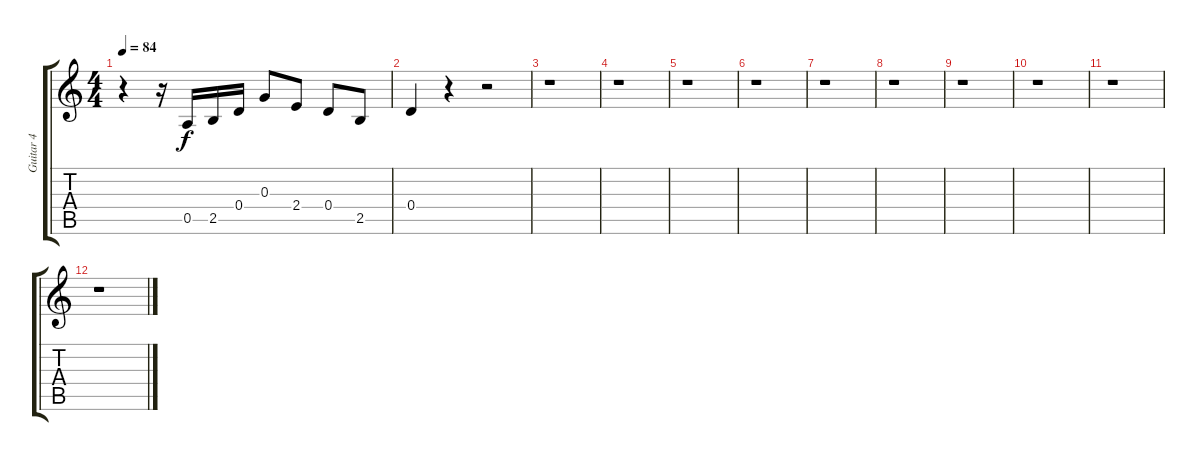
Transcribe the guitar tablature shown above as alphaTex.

\track ("Guitar 4" "Guitar 4") {instrument acousticguitarsteel}
\staff {score tabs}
\tuning (E4 B3 G3 D3 A2 E2) {hide}
\ts (4 4)
\tempo 84
\clef g2
\ks c
r.4{dy f} r.16 0.5.16 2.5.16 0.4.16 0.3.8 2.4.8 0.4.8 2.5.8 |
0.4.4 r.4 r.2 |
r.1 |
r.1 |
r.1 |
r.1 |
r.1 |
r.1 |
r.1 |
r.1 |
r.1 |
r.1
